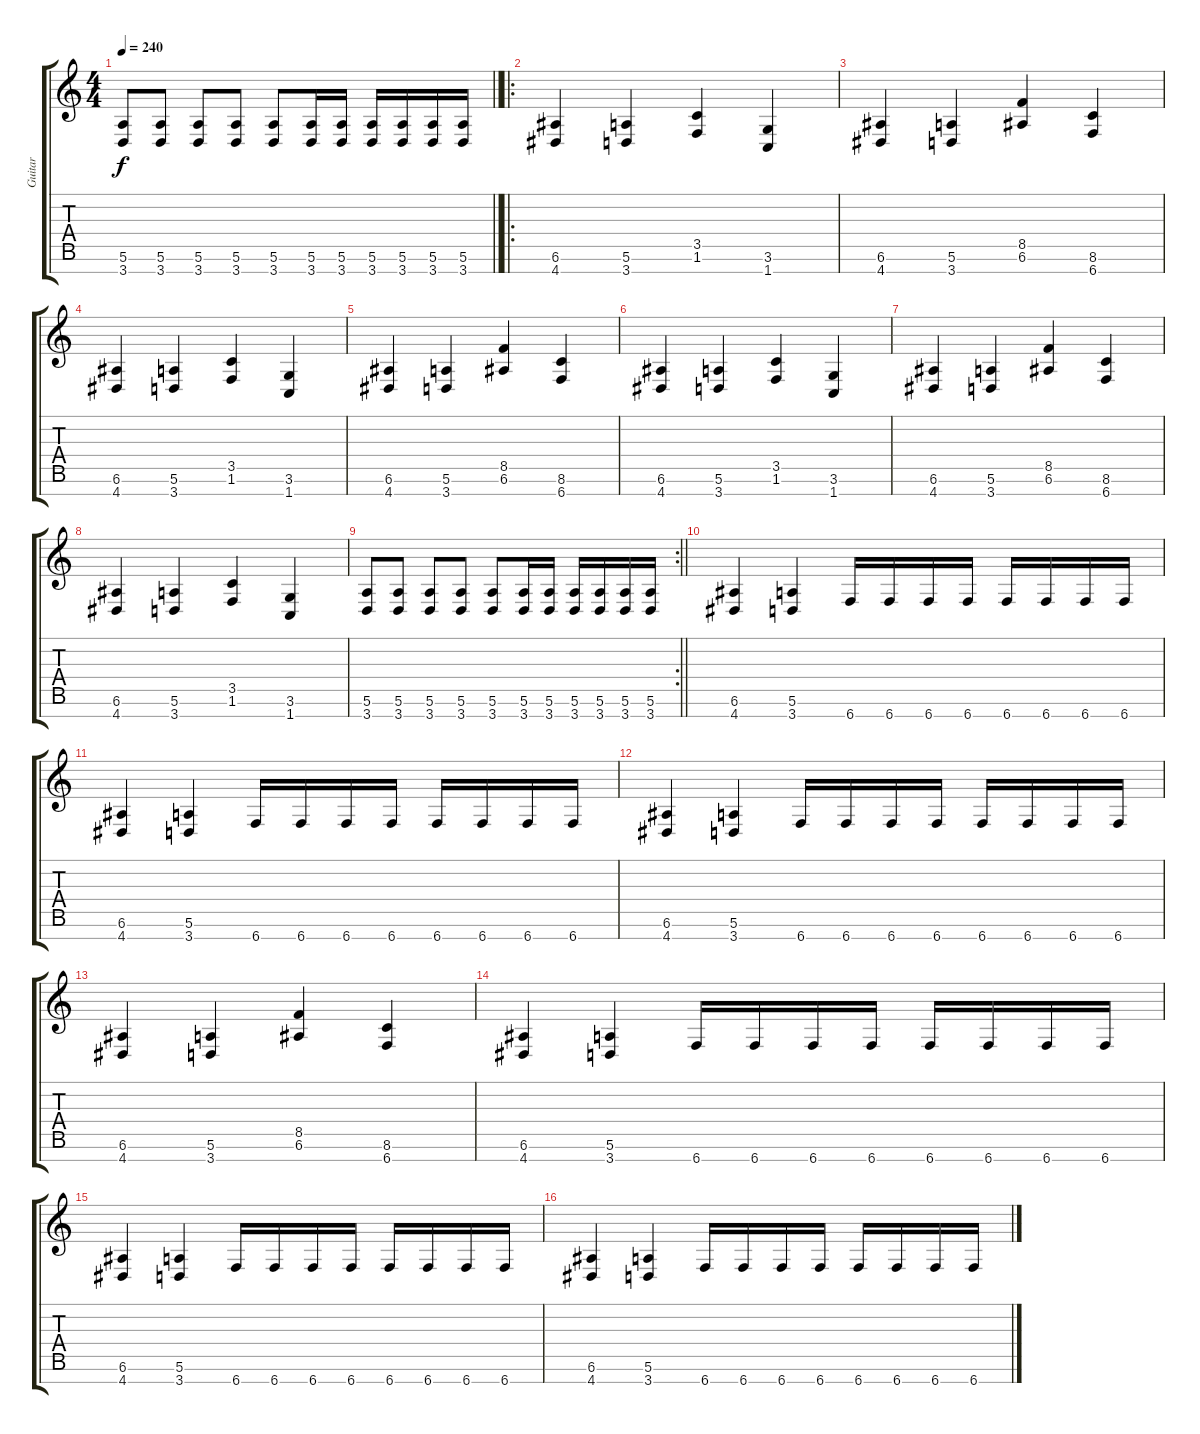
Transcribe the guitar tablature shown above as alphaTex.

\track ("Guitar" "Guitar") {instrument distortionguitar}
\staff {score tabs}
\tuning (E4 B3 G3 D3 A2 E2 B1) {hide}
\ts (4 4)
\tempo 240
\clef g2
\barLineRight lightlight
\ks c
(5.6 3.7).8{dy f} (5.6 3.7).8 (5.6 3.7).8 (5.6 3.7).8 (5.6 3.7).8 (5.6 3.7).16 (5.6 3.7).16 (5.6 3.7).16 (5.6 3.7).16 (5.6 3.7).16 (5.6 3.7).16 |
\ro
(6.6 4.7).4 (5.6 3.7).4 (3.5 1.6).4 (3.6 1.7).4 |
(6.6 4.7).4 (5.6 3.7).4 (8.5 6.6).4 (8.6 6.7).4 |
(6.6 4.7).4 (5.6 3.7).4 (3.5 1.6).4 (3.6 1.7).4 |
(6.6 4.7).4 (5.6 3.7).4 (8.5 6.6).4 (8.6 6.7).4 |
(6.6 4.7).4 (5.6 3.7).4 (3.5 1.6).4 (3.6 1.7).4 |
(6.6 4.7).4 (5.6 3.7).4 (8.5 6.6).4 (8.6 6.7).4 |
(6.6 4.7).4 (5.6 3.7).4 (3.5 1.6).4 (3.6 1.7).4 |
\rc 2
\barLineRight lightlight
(5.6 3.7).8 (5.6 3.7).8 (5.6 3.7).8 (5.6 3.7).8 (5.6 3.7).8 (5.6 3.7).16 (5.6 3.7).16 (5.6 3.7).16 (5.6 3.7).16 (5.6 3.7).16 (5.6 3.7).16 |
(6.6 4.7).4 (5.6 3.7).4 6.7.16 6.7.16 6.7.16 6.7.16 6.7.16 6.7.16 6.7.16 6.7.16 |
(6.6 4.7).4 (5.6 3.7).4 6.7.16 6.7.16 6.7.16 6.7.16 6.7.16 6.7.16 6.7.16 6.7.16 |
(6.6 4.7).4 (5.6 3.7).4 6.7.16 6.7.16 6.7.16 6.7.16 6.7.16 6.7.16 6.7.16 6.7.16 |
(6.6 4.7).4 (5.6 3.7).4 (8.5 6.6).4 (8.6 6.7).4 |
(6.6 4.7).4 (5.6 3.7).4 6.7.16 6.7.16 6.7.16 6.7.16 6.7.16 6.7.16 6.7.16 6.7.16 |
(6.6 4.7).4 (5.6 3.7).4 6.7.16 6.7.16 6.7.16 6.7.16 6.7.16 6.7.16 6.7.16 6.7.16 |
(6.6 4.7).4 (5.6 3.7).4 6.7.16 6.7.16 6.7.16 6.7.16 6.7.16 6.7.16 6.7.16 6.7.16
